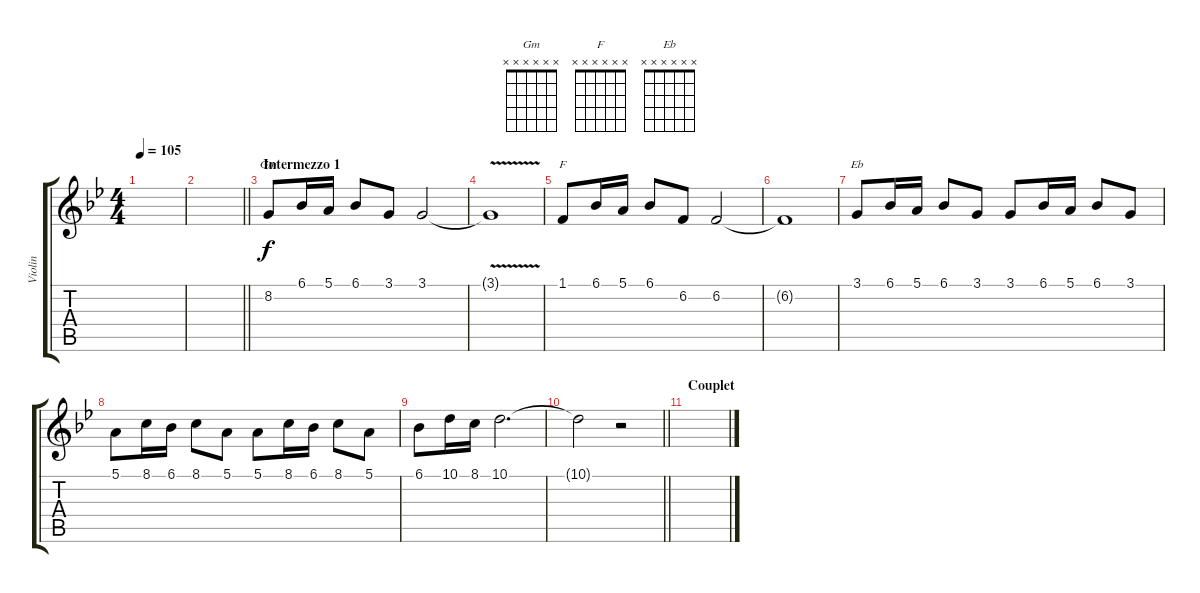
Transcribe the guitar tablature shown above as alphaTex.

\track ("Violin" "Violin") {instrument violin}
\staff {score tabs}
\tuning (E4 B3 G3 D3 A2 E2) {hide}
\chord ("Gm" x x x x x x)
\chord ("F" x x x x x x)
\chord ("Eb" x x x x x x)
\ts (4 4)
\tempo 105
\clef g2
\ks bb
|
\barLineRight lightlight
|
\section ("" "Intermezzo 1")
8.2.8{ch "Gm" instrument violin} 6.1.16 5.1.16 6.1.8 3.1.8 3.1.2 |
3.1{v t}.1 |
1.1.8{ch "F" instrument violin} 6.1.16 5.1.16 6.1.8 6.2.8 6.2.2 |
6.2{t}.1 |
3.1.8{ch "Eb" instrument violin} 6.1.16 5.1.16 6.1.8 3.1.8 3.1.8 6.1.16 5.1.16 6.1.8 3.1.8 |
5.1.8 8.1.16 6.1.16 8.1.8 5.1.8 5.1.8 8.1.16 6.1.16 8.1.8 5.1.8 |
6.1.8 10.1.16 8.1.16 10.1.2{d} |
\barLineRight lightlight
10.1{t}.2 r.2 |
\section ("" "Couplet")
